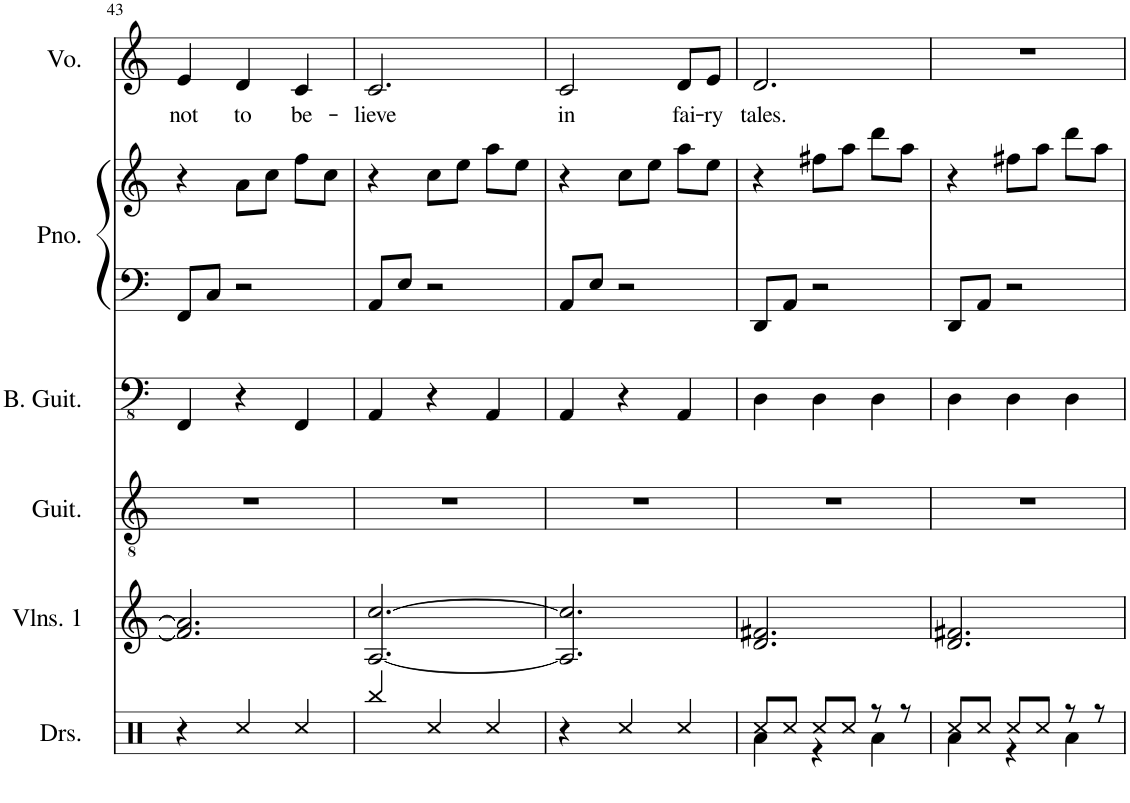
**kern	**kern	**kern	**kern	**kern	**kern	**kern	**text
*part6	*part5	*part4	*part3	*part2	*part2	*part1	*part1
*staff7	*staff6	*staff5	*staff4	*staff3	*staff2	*staff1	*staff1
*I"Drumset	*I"Violins 1	*I"Guitar	*I"Bass Guitar	*I"Piano	*	*I"Voice	*
*I'Drs.	*I'Vlns. 1	*I'Guit.	*I'B. Guit.	*I'Pno.	*	*I'Vo.	*
!!LO:PB:g=z
*clefX	*clefG2	*clefGv2	*clefFv4	*clefF4	*clefG2	*clefG2	*
*k[]	*k[]	*k[]	*k[]	*k[]	*k[]	*k[]	*
*M3/4	*M3/4	*M3/4	*M3/4	*M3/4	*M3/4	*M3/4	*
=43	=43	=43	=43	=43	=43	=43	=43
!	!	!	!	!	!	!	!LO:LY:b
4r	2.f/] 2.a/]	2.r	4FFF/	8FF/L	4r	4e/	not
.	.	.	.	8C/J	.	.	.
!	!	!	!	!	!	!	!LO:LY:b
4Rcc/	.	.	4r	2r	8a\L	4d/	to
.	.	.	.	.	8cc\J	.	.
!	!	!	!	!	!	!	!LO:LY:b
4Rcc/	.	.	4FFF/	.	8ff\L	4c/	be-
.	.	.	.	.	8cc\J	.	.
=44	=44	=44	=44	=44	=44	=44	=44
!	!	!	!	!	!	!	!LO:LY:b
4Rbb/	[2.A/ [2.cc/	2.r	4AAA/	8AA/L	4r	2.c/	-lieve
.	.	.	.	8E/J	.	.	.
4Rcc/	.	.	4r	2r	8cc\L	.	.
.	.	.	.	.	8ee\J	.	.
4Rcc/	.	.	4AAA/	.	8aa\L	.	.
.	.	.	.	.	8ee\J	.	.
=45	=45	=45	=45	=45	=45	=45	=45
!	!	!	!	!	!	!	!LO:LY:b
4r	2.A/] 2.cc/]	2.r	4AAA/	8AA/L	4r	2c/	in
.	.	.	.	8E/J	.	.	.
4Rcc/	.	.	4r	2r	8cc\L	.	.
.	.	.	.	.	8ee\J	.	.
!	!	!	!	!	!	!	!LO:LY:b
4Rcc/	.	.	4AAA/	.	8aa\L	8d/L	fai-
!	!	!	!	!	!	!	!LO:LY:b
.	.	.	.	.	8ee\J	8e/J	-ry
=46	=46	=46	=46	=46	=46	=46	=46
*^	*	*	*	*	*	*	*
!	!	!	!	!	!	!	!	!LO:LY:b
8Rcc/L	4Ra\	2.d/ 2.f#X/	2.r	4DD\	8DD/L	4r	2.d/	tales.
8Rcc/J	.	.	.	.	8AA/J	.	.	.
8Rcc/L	4r	.	.	4DD\	2r	8ff#X\L	.	.
8Rcc/J	.	.	.	.	.	8aa\J	.	.
8r	4Ra\	.	.	4DD\	.	8ddd\L	.	.
8r	.	.	.	.	.	8aa\J	.	.
=47	=47	=47	=47	=47	=47	=47	=47	=47
8Rcc/L	4Ra\	2.d/ 2.f#X/	2.r	4DD\	8DD/L	4r	2.r	.
8Rcc/J	.	.	.	.	8AA/J	.	.	.
8Rcc/L	4r	.	.	4DD\	2r	8ff#X\L	.	.
8Rcc/J	.	.	.	.	.	8aa\J	.	.
8r	4Ra\	.	.	4DD\	.	8ddd\L	.	.
8r	.	.	.	.	.	8aa\J	.	.
*v	*v	*	*	*	*	*	*	*
=	=	=	=	=	=	=	=
*-	*-	*-	*-	*-	*-	*-	*-
